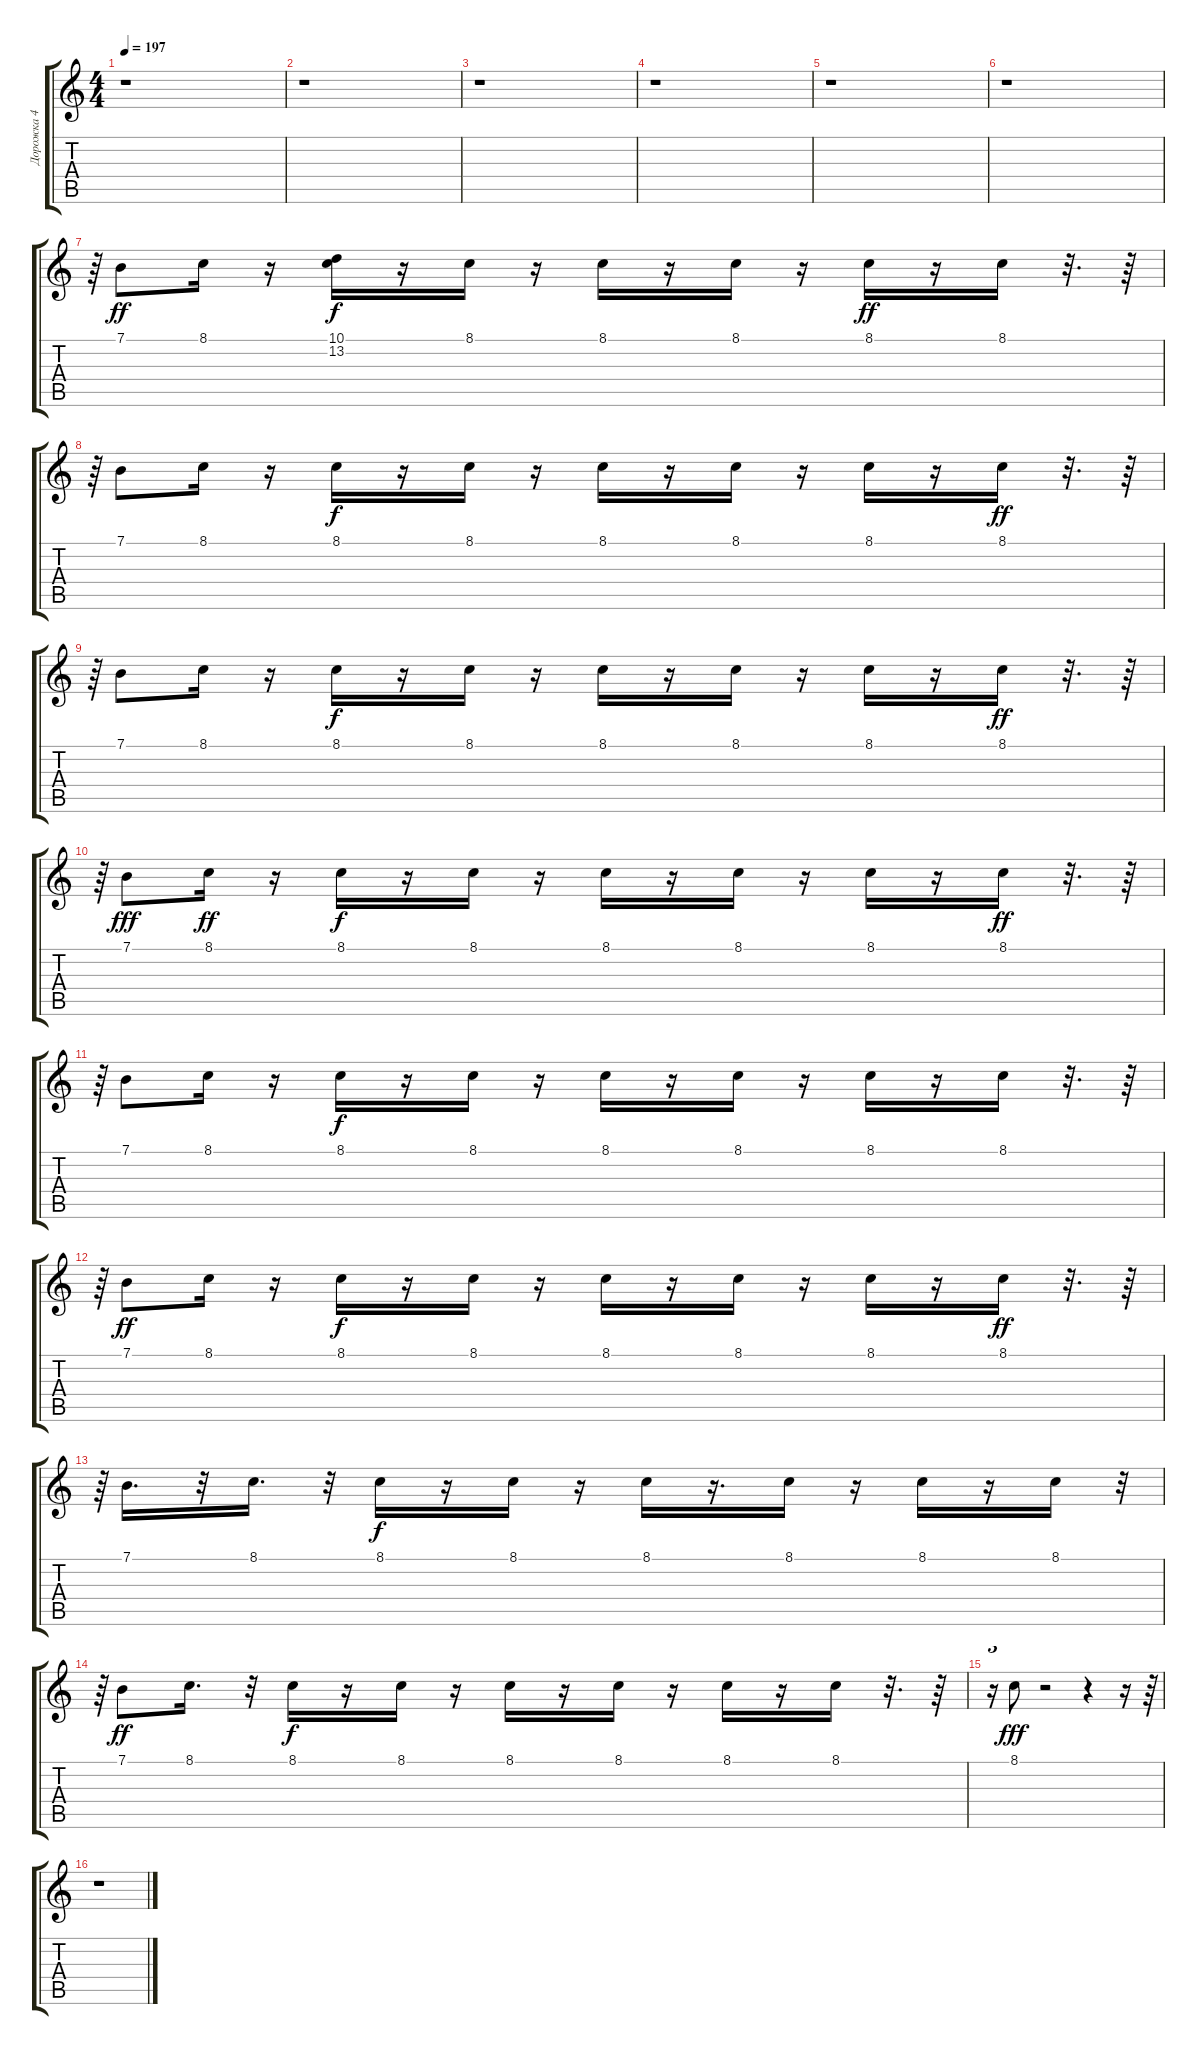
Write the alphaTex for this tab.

\track ("Дорожка 4" "Дорожка 4") {instrument trumpet}
\staff {score tabs}
\tuning (E4 B3 G3 D3 A2 E2) {hide}
\ts (4 4)
\tempo 197
\clef g2
\ks c
r.1{dy f} |
r.1 |
r.1 |
r.1 |
r.1 |
r.1 |
r.64{tu (3 2)} 7.1.8{dy ff} 8.1.16 r.16 (10.1 13.2).16{dy f} r.16 8.1.16 r.16 8.1.16 r.16 8.1.16 r.16 8.1.16{dy ff} r.16 8.1.16 r.32{d} r.64 |
r.64{tu (3 2)} 7.1.8 8.1.16 r.16 8.1.16{dy f} r.16 8.1.16 r.16 8.1.16 r.16 8.1.16 r.16 8.1.16 r.16 8.1.16{dy ff} r.32{d} r.64 |
r.64{tu (3 2)} 7.1.8 8.1.16 r.16 8.1.16{dy f} r.16 8.1.16 r.16 8.1.16 r.16 8.1.16 r.16 8.1.16 r.16 8.1.16{dy ff} r.32{d} r.64 |
r.64{tu (3 2)} 7.1.8{dy fff} 8.1.16{dy ff} r.16 8.1.16{dy f} r.16 8.1.16 r.16 8.1.16 r.16 8.1.16 r.16 8.1.16 r.16 8.1.16{dy ff} r.32{d} r.64 |
r.64{tu (3 2)} 7.1.8 8.1.16 r.16 8.1.16{dy f} r.16 8.1.16 r.16 8.1.16 r.16 8.1.16 r.16 8.1.16 r.16 8.1.16 r.32{d} r.64 |
r.64{tu (3 2)} 7.1.8{dy ff} 8.1.16 r.16 8.1.16{dy f} r.16 8.1.16 r.16 8.1.16 r.16 8.1.16 r.16 8.1.16 r.16 8.1.16{dy ff} r.32{d} r.64 |
r.64{tu (3 2)} 7.1.16{d} r.32 8.1.16{d} r.32 8.1.16{dy f} r.16 8.1.16 r.16 8.1.16 r.16{d} 8.1.16 r.16 8.1.16 r.16 8.1.16 r.32{tu (3 2)} |
r.64{tu (3 2)} 7.1.8{dy ff} 8.1.16{d} r.32 8.1.16{dy f} r.16 8.1.16 r.16 8.1.16 r.16 8.1.16 r.16 8.1.16 r.16 8.1.16 r.32{d} r.64 |
r.16{tu (3 2)} 8.1.8{dy fff} r.2 r.4 r.16 r.64 |
r.1
